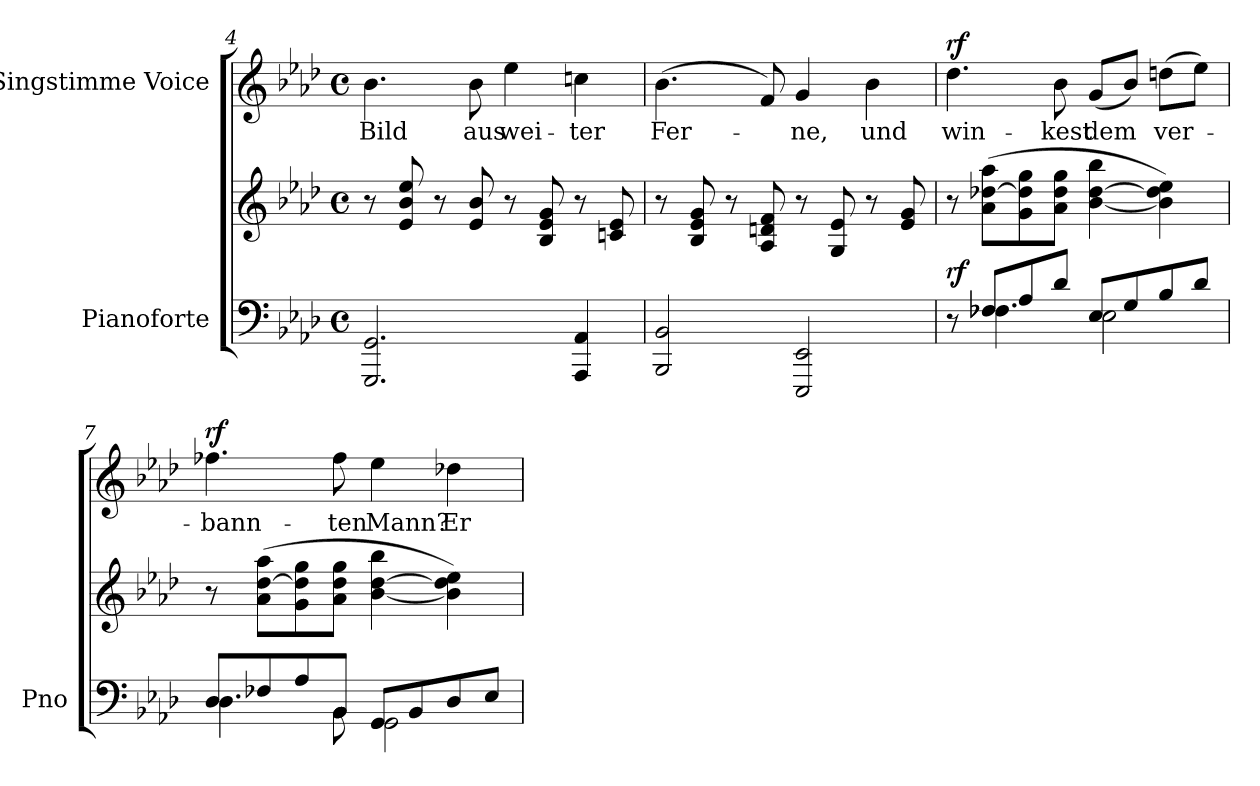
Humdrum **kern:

**kern	**kern	**dynam	**kern	**text	**dynam
*part2	*part2	*part2	*part1	*part1	*part1
*staff3	*staff2	*staff2/3	*staff1	*staff1	*staff1
*I"Pianoforte	*	*	*I"Singstimme Voice	*	*
*I'Pno	*	*	*	*	*
!!LO:LB:g=z
*clefF4	*clefG2	*	*clefG2	*	*
*k[b-e-a-d-]	*k[b-e-a-d-]	*	*k[b-e-a-d-]	*	*
*M4/4	*M4/4	*	*M4/4	*	*
*met(c)	*met(c)	*	*met(c)	*	*
=4	=4	=4	=4	=4	=4
!	!	!	!	!LO:LY:b	!
2.GGG/ 2.GG/	8r	.	4.b-\	Bild	.
.	8e-/ 8b-/ 8ee-/	.	.	.	.
.	8r	.	.	.	.
!	!	!	!	!LO:LY:b	!
.	8e-/ 8b-/	.	8b-\	aus	.
!	!	!	!	!LO:LY:b	!
.	8r	.	4ee-\	wei-	.
.	8B-/ 8e-/ 8g/	.	.	.	.
!	!	!	!	!LO:LY:b	!
4AAA-/ 4AA-/	8r	.	4ccn\	-ter	.
.	8cn/ 8e-/	.	.	.	.
=5	=5	=5	=5	=5	=5
!	!	!	!	!LO:LY:b	!
2BBB-/ 2BB-/	8r	.	(>4.b-\	Fer-	.
.	8B-/ 8e-/ 8g/	.	.	.	.
.	8r	.	.	.	.
.	8A-/ 8dn/ 8f/	.	8f/)	.	.
!	!	!	!	!LO:LY:b	!
2EEE-/ 2EE-/	8r	.	4g/	-ne,	.
.	8G/ 8e-/	.	.	.	.
!	!	!	!	!LO:LY:b	!
.	8r	.	4b-\	und	.
.	8e-/ 8g/	.	.	.	.
=6	=6	=6	=6	=6	=6
*^	*	*	*	*	*
!	!	!	!LO:DY:a=2	!	!LO:LY:b	!LO:DY:a
8r	8ryy	8r	rf	4.dd-\	win-	rf
!LO:N:head=solid	!	!	!	!	!	!
8F-X/L	4.F-\	(>8a-\ [8dd-X\ 8aa-\L	.	.	.	.
8A-/	.	8g\ 8dd-\] 8gg\	.	.	.	.
!	!	!	!	!	!LO:LY:b	!
8d-/J	.	8a-\ 8dd-\ 8gg\J	.	8b-\	-kest	.
!	!	!	!	!	!LO:LY:b	!
8E-/L	2E-\	[4b-\ [4dd-\ 4bb-\	.	(<8g/L	dem	.
8G/	.	.	.	8b-/J)	.	.
!	!	!	!	!	!LO:LY:b	!
8B-/	.	4b-\] 4dd-\] 4ee-\)	.	(>8ddn\L	ver-	.
8d-/J	.	.	.	8ee-\J)	.	.
=7	=7	=7	=7	=7	=7	=7
!LO:N:head=solid	!	!	!	!	!LO:LY:b	!LO:DY:a
8D-/L	4.D-\	8r	.	4.ff-X\	-bann-	rf
8F-X/	.	(>8a-\ [8dd-\ 8aa-\L	.	.	.	.
8A-/	.	8g\ 8dd-\] 8gg\	.	.	.	.
!	!	!	!	!	!LO:LY:b	!
8BB-/J	8BB-\	8a-\ 8dd-\ 8gg\J	.	8ff-\	-ten	.
!	!	!	!	!	!LO:LY:b	!
8GG/L	2GG\	[4b-\ [4dd-\ 4bb-\	.	4ee-\	Mann?	.
8BB-/	.	.	.	.	.	.
!	!	!	!	!	!LO:LY:b	!
8D-/	.	4b-\] 4dd-\] 4ee-\)	.	4dd-X\	Er	.
8E-/J	.	.	.	.	.	.
*v	*v	*	*	*	*	*
=	=	=	=	=	=
*-	*-	*-	*-	*-	*-
